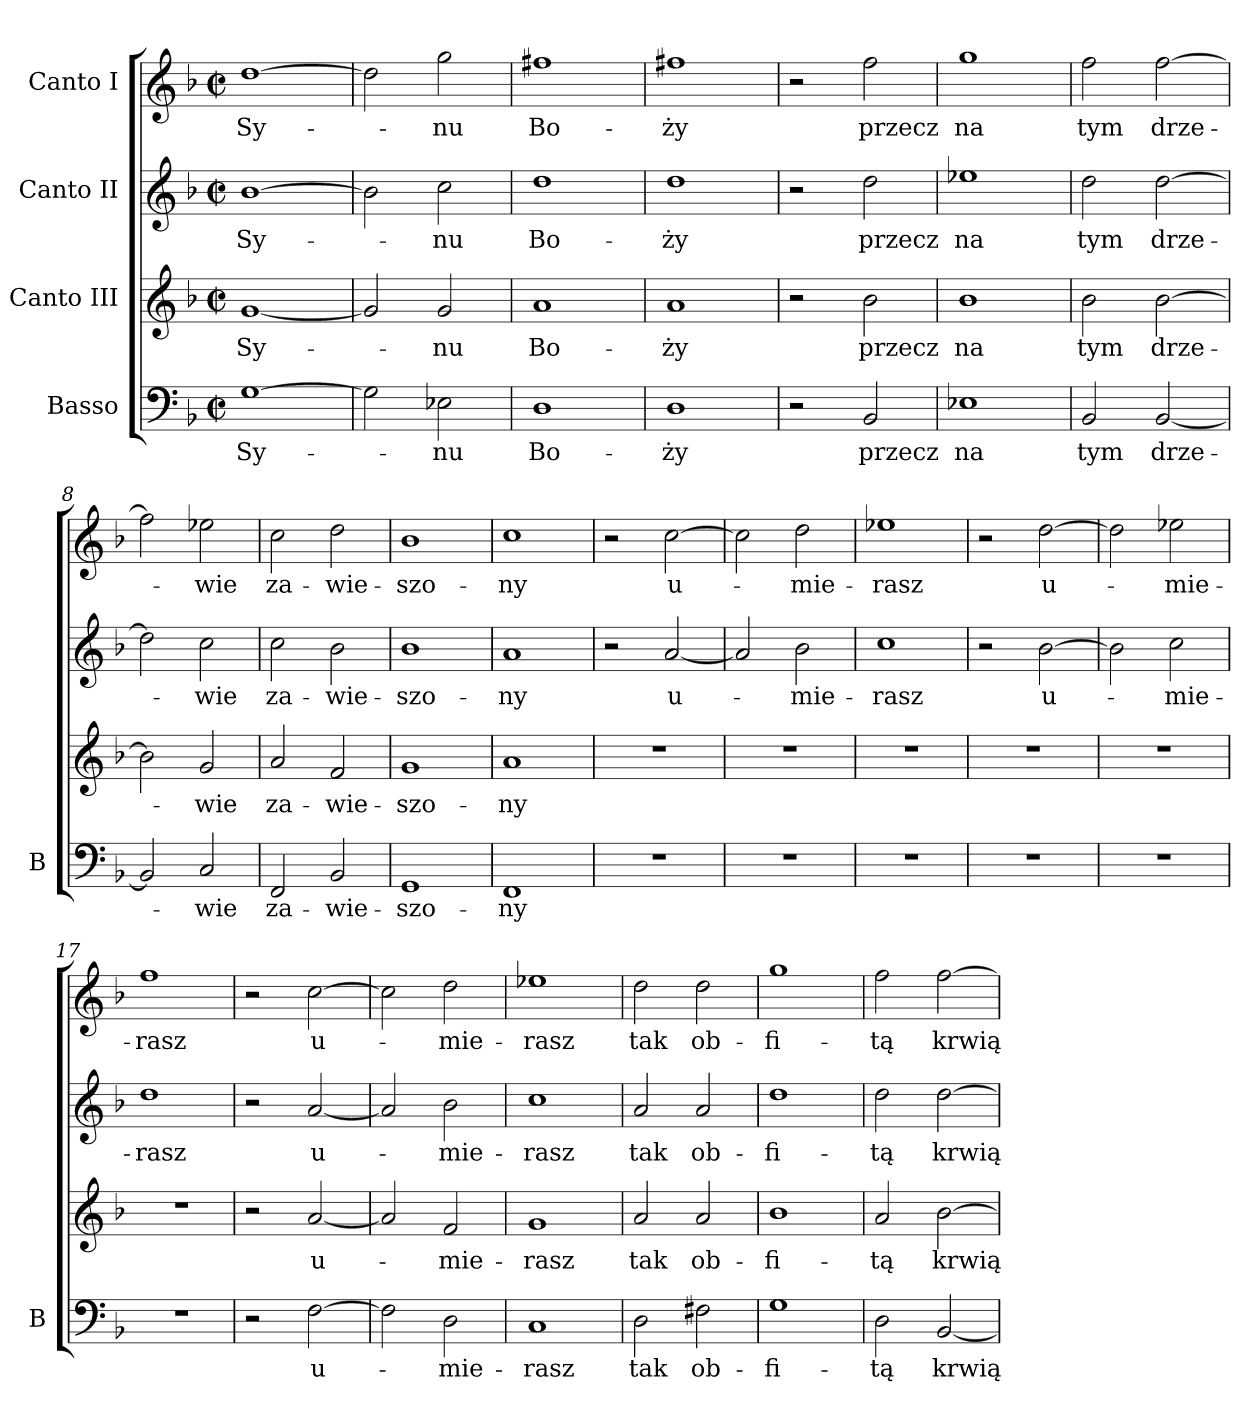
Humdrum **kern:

**kern	**text	**kern	**text	**kern	**text	**kern	**text
*part4	*part4	*part3	*part3	*part2	*part2	*part1	*part1
*staff4	*staff4	*staff3	*staff3	*staff2	*staff2	*staff1	*staff1
*I"Basso	*	*I"Canto III	*	*I"Canto II	*	*I"Canto I	*
*I'B	*	*	*	*	*	*	*
*clefF4	*	*clefG2	*	*clefG2	*	*clefG2	*
*k[b-]	*	*k[b-]	*	*k[b-]	*	*k[b-]	*
*M2/2	*	*M2/2	*	*M2/2	*	*M2/2	*
*met(c|)	*	*met(c|)	*	*met(c|)	*	*met(c|)	*
=1	=1	=1	=1	=1	=1	=1	=1
[1G	Sy-	[1g	Sy-	[1b-	Sy-	[1dd	Sy-
=2	=2	=2	=2	=2	=2	=2	=2
2G\]	.	2g/]	.	2b-\]	.	2dd\]	.
2E-X\	-nu	2g/	-nu	2cc\	-nu	2gg\	-nu
=3	=3	=3	=3	=3	=3	=3	=3
1D	Bo-	1a	Bo-	1dd	Bo-	1ff#X	Bo-
=4	=4	=4	=4	=4	=4	=4	=4
1D	-ży	1a	-ży	1dd	-ży	1ff#X	-ży
=5	=5	=5	=5	=5	=5	=5	=5
2r	.	2r	.	2r	.	2r	.
2BB-/	przecz	2b-\	przecz	2dd\	przecz	2ff\	przecz
=6	=6	=6	=6	=6	=6	=6	=6
1E-X	na	1b-	na	1ee-X	na	1gg	na
=7	=7	=7	=7	=7	=7	=7	=7
2BB-/	tym	2b-\	tym	2dd\	tym	2ff\	tym
[2BB-/	drze-	[2b-\	drze-	[2dd\	drze-	[2ff\	drze-
=8	=8	=8	=8	=8	=8	=8	=8
2BB-/]	.	2b-\]	.	2dd\]	.	2ff\]	.
2C/	-wie	2g/	-wie	2cc\	-wie	2ee-X\	-wie
=9	=9	=9	=9	=9	=9	=9	=9
2FF/	za-	2a/	za-	2cc\	za-	2cc\	za-
2BB-/	-wie-	2f/	-wie-	2b-\	-wie-	2dd\	-wie-
=10	=10	=10	=10	=10	=10	=10	=10
1GG	-szo-	1g	-szo-	1b-	-szo-	1b-	-szo-
=11	=11	=11	=11	=11	=11	=11	=11
1FF	-ny	1a	-ny	1a	-ny	1cc	-ny
=12	=12	=12	=12	=12	=12	=12	=12
1r	.	1r	.	2r	.	2r	.
.	.	.	.	[2a/	u-	[2cc\	u-
=13	=13	=13	=13	=13	=13	=13	=13
1r	.	1r	.	2a/]	.	2cc\]	.
.	.	.	.	2b-\	-mie-	2dd\	-mie-
=14	=14	=14	=14	=14	=14	=14	=14
1r	.	1r	.	1cc	-rasz	1ee-X	-rasz
=15	=15	=15	=15	=15	=15	=15	=15
1r	.	1r	.	2r	.	2r	.
.	.	.	.	[2b-\	u-	[2dd\	u-
=16	=16	=16	=16	=16	=16	=16	=16
1r	.	1r	.	2b-\]	.	2dd\]	.
.	.	.	.	2cc\	-mie-	2ee-X\	-mie-
=17	=17	=17	=17	=17	=17	=17	=17
1r	.	1r	.	1dd	-rasz	1ff	-rasz
=18	=18	=18	=18	=18	=18	=18	=18
2r	.	2r	.	2r	.	2r	.
[2F\	u-	[2a/	u-	[2a/	u-	[2cc\	u-
=19	=19	=19	=19	=19	=19	=19	=19
2F\]	.	2a/]	.	2a/]	.	2cc\]	.
2D\	-mie-	2f/	-mie-	2b-\	-mie-	2dd\	-mie-
=20	=20	=20	=20	=20	=20	=20	=20
1C	-rasz	1g	-rasz	1cc	-rasz	1ee-X	-rasz
=21	=21	=21	=21	=21	=21	=21	=21
2D\	tak	2a/	tak	2a/	tak	2dd\	tak
2F#X\	ob-	2a/	ob-	2a/	ob-	2dd\	ob-
=22	=22	=22	=22	=22	=22	=22	=22
1G	-fi-	1b-	-fi-	1dd	-fi-	1gg	-fi-
=23	=23	=23	=23	=23	=23	=23	=23
2D\	-tą	2a/	-tą	2dd\	-tą	2ff\	-tą
[2BB-/	krwią	[2b-\	krwią	[2dd\	krwią	[2ff\	krwią
=	=	=	=	=	=	=	=
*-	*-	*-	*-	*-	*-	*-	*-
